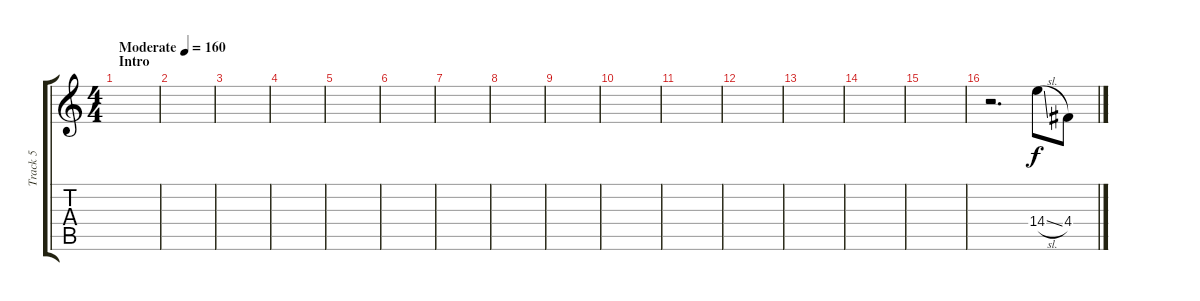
\track ("Track 5" "Track 5") {instrument overdrivenguitar}
\staff {score tabs}
\tuning (E4 B3 G3 D3 A2 E2) {hide}
\ts (4 4)
\section ("" "Intro")
\tempo (160 "Moderate")
\clef g2
\ks c
|
|
|
|
|
|
|
|
|
|
|
|
|
|
|
r.2{d} 14.4{sl}.8 4.4.8
